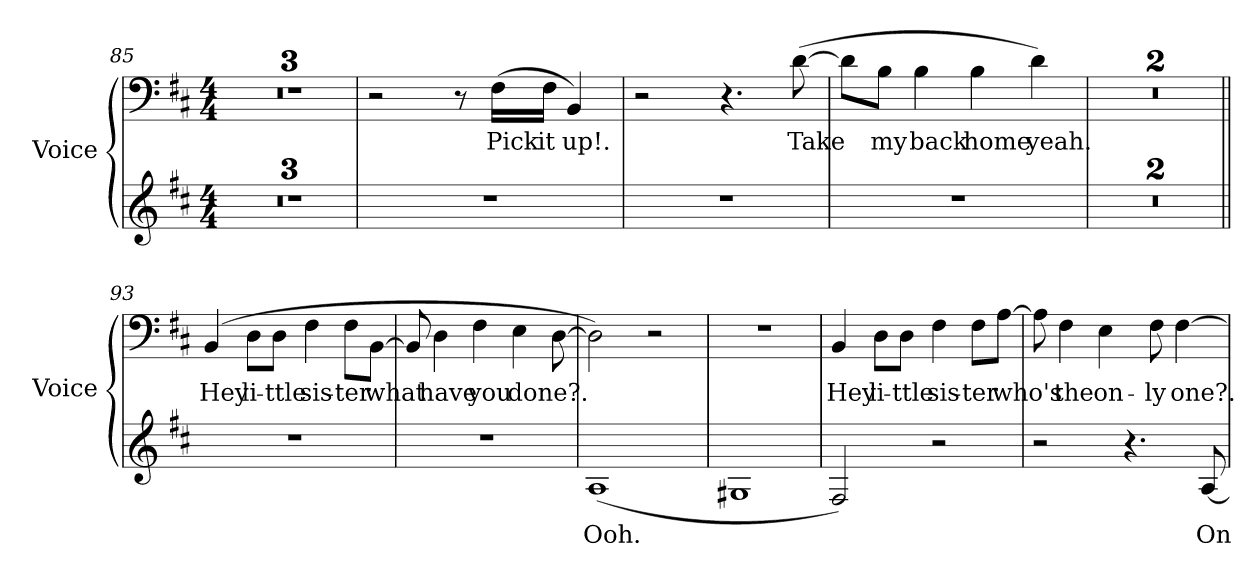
**kern	**text	**kern	**text
*part2	*part2	*part1	*part1
*staff2	*staff2	*staff1	*staff1
*I"Voice	*	*I"Voice	*
*I'Voice	*	*I'Voice	*
*clefG2	*	*clefF4	*
*k[f#c#]	*	*k[f#c#]	*
*b:	*	*b:	*
*M4/4	*	*M4/4	*
=85	=85	=85	=85
1r	.	1r	.
=86	=86	=86	=86
1r	.	1r	.
=87	=87	=87	=87
1r	.	1r	.
=88	=88	=88	=88
1r	.	2r	.
.	.	8r	.
!	!	!	!LO:LY:b:color=#000000
.	.	(16F#i\LL	Pick
!	!	!	!LO:LY:b:color=#000000
.	.	16F#i\JJ	it
!	!	!	!LO:LY:b:color=#000000
.	.	4BBi/)	up!.
!!LO:PB:g=z
=89	=89	=89	=89
1r	.	2r	.
.	.	4.r	.
!	!	!	!LO:LY:b:color=#000000
.	.	([8di\	Take
=90	=90	=90	=90
1r	.	8di\L]	.
!	!	!	!LO:LY:b:color=#000000
.	.	8Bi\J	my
!	!	!	!LO:LY:b:color=#000000
.	.	4Bi\	back
!	!	!	!LO:LY:b:color=#000000
.	.	4Bi\	home
!	!	!	!LO:LY:b:color=#000000
.	.	4di\)	yeah.
=91	=91	=91	=91
1r	.	1r	.
=92	=92	=92	=92
1r	.	1r	.
=93||	=93||	=93||	=93||
!	!	!	!LO:LY:b:color=#000000
1r	.	(4BBi/	Hey
!	!	!	!LO:LY:b:color=#000000
.	.	8Di\L	li-
!	!	!	!LO:LY:b:color=#000000
.	.	8Di\J	-ttle
!	!	!	!LO:LY:b:color=#000000
.	.	4F#i\	sis-
!	!	!	!LO:LY:b:color=#000000
.	.	8F#i\L	-ter
!	!	!	!LO:LY:b:color=#000000
.	.	[8BBi\J	what
!!LO:LB:g=z
=94	=94	=94	=94
1r	.	8BBi/]	.
!	!	!	!LO:LY:b:color=#000000
.	.	4Di\	have
!	!	!	!LO:LY:b:color=#000000
.	.	4F#i\	you
!	!	!	!LO:LY:b:color=#000000
.	.	4Ei\	done?.
.	.	[8Di\	.
=95	=95	=95	=95
!	!LO:LY:b:color=#000000	!	!
(1Ai	Ooh.	2Di\])	.
.	.	2r	.
=96	=96	=96	=96
1G#Xi	.	1r	.
=97	=97	=97	=97
!	!	!	!LO:LY:b:color=#000000
2F#i/)	.	4BBi/	Hey
!	!	!	!LO:LY:b:color=#000000
.	.	8Di\L	li-
!	!	!	!LO:LY:b:color=#000000
.	.	8Di\J	-ttle
!	!	!	!LO:LY:b:color=#000000
2r	.	4F#i\	sis-
!	!	!	!LO:LY:b:color=#000000
.	.	8F#i\L	-ter
!	!	!	!LO:LY:b:color=#000000
.	.	[8Ai\J	who's
=98	=98	=98	=98
2r	.	8Ai\]	.
!	!	!	!LO:LY:b:color=#000000
.	.	4F#i\	the
!	!	!	!LO:LY:b:color=#000000
.	.	4Ei\	on-
4.r	.	.	.
!	!	!	!LO:LY:b:color=#000000
.	.	8F#i\	-ly
!	!	!	!LO:LY:b:color=#000000
.	.	[4F#i\	one?.
!	!LO:LY:b:color=#000000	!	!
[8Ai/	On-	.	.
=	=	=	=
*-	*-	*-	*-
